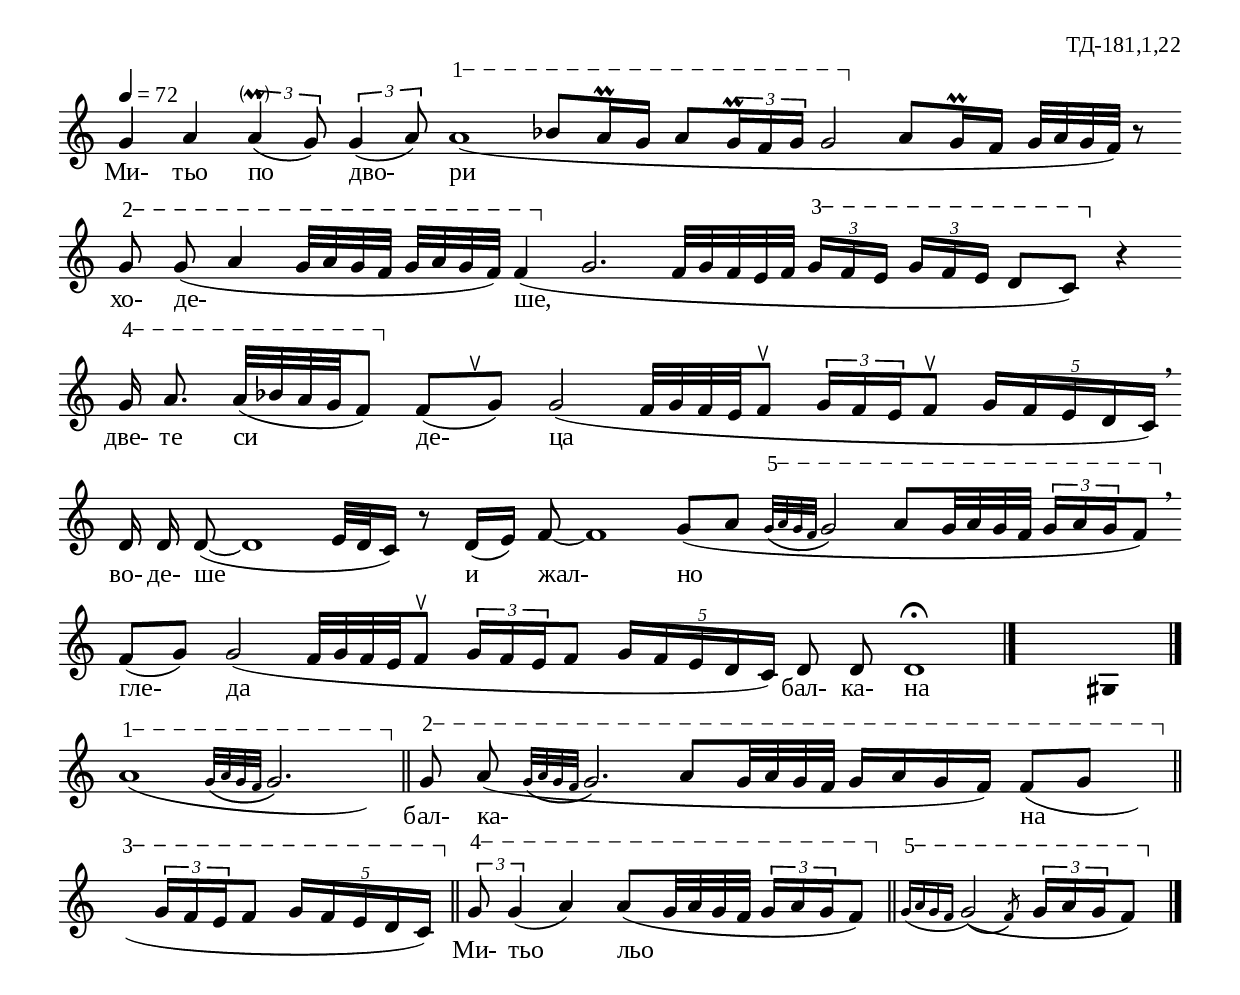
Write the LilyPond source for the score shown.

%{
td_181_1_22
%}

\include "td-preamble.ly"

\score {
\relative c'' {
\tempo 4 = 72
\cadenzaOn
\parS
g4 a \times 2/3 { a-\parenthesize\prall( g8) } \times 2/3 { g4( a8) } 
\varA
a1\startTextSpan( bes8[ a16\prall g] a8[ \times 2/3 { g16\prall f g] } g2\stopTextSpan 
a8[ g16\prall f] g32[ a g f]) r8
\bar ""
\varB
g8\startTextSpan\noBeam g( a4 g32[ a g f] g32[ a g f]) \bar "" f4\stopTextSpan( 
g2. f32[ g f e f] \bar ""
\varC
\times 2/3 { g16\startTextSpan[ f e] } \bar "" \times 2/3 { g16[ f e] } d8[ c\stopTextSpan]) r4
\bar ""
\varD
g'16\startTextSpan\noBeam a8.\noBeam \bar "" a32[( bes! a g f8\stopTextSpan])
\bar "" %%3
f8([ s^\ltoe g ]) \bar "" g2( f32[ g f e f8^\ltoe] \bar "" \times 2/3 { g16[ f e } f8^\ltoe] 
\times 4/5 { g16[ f e d c]) } \breathe
\bar ""
d16 d\noBeam d8(~ d1 e32[ d c16]) r8
\bar "" %% 4
d16[( e]) f8\noBeam~ f1 g8([ a] 
\varE
\grace { g32\startTextSpan[\( a g f] } g2\) 
\bar "" a8[ g32 a g f] \times 2/3 { g16[ a g } f8\stopTextSpan])  \breathe
\bar ""
f8([ g]) \bar "" g2( f32[ g f e f8^\ltoe] \times 2/3 { g16[ f e } f8] 
\times 4/5 { g16[ f e d c]) } d8 d\noBeam d1\fermata  
 \bar "|." 
 s4 \fixB gis, \fixC
  \bar "|." 
\varA
a'1\startTextSpan( \grace { g32[\( a g f] } g2.\) \hideNotes d16\stopTextSpan) \unHideNotes \bar "||"
\varB
g8\startTextSpan\noBeam a( \grace { g32[\( a g f] } g2.\) \bar "" a8[ g32 a g f] g16[ a g f]) 
f8([ g] \hideNotes d16\stopTextSpan) \unHideNotes \bar "||"
\varC
\hideNotes d16\startTextSpan( \unHideNotes \times 2/3 { g16[ f e } f8] \times 4/5 { g16[ f e d c\stopTextSpan]) } \bar "||"
\varD
\times 2/3 { g'8\startTextSpan\noBeam g4( } a) a8[( g32 a g f] \times 2/3 { g16[ a g } f8\stopTextSpan]) \bar "||"
\varE
\acciaccatura { g16\startTextSpan[ a g f] } 
\afterGrace g2(\( { \stdB f8\) \stdE } \times 2/3 { g16[ a g } f8\stopTextSpan])
 \bar "|."   
}
\addlyrics { Ми- тьо по дво- ри хо- де- ше, две- те си де- ца во- де- ше и 
жал- но гле- да бал- ка- на " " " "
бал- ка- на " " Ми- тьо льо }
%
\layout {
   \context { 
	    \Staff \remove "Time_signature_engraver" } 
  indent = #0
  line-width = 190\mm
  ragged-right=##f
}
%
\midi { 
	\context {
		\Score tempoWholesPerMinute = #(ly:make-moment 72 4)
		}
	}
}
%
\header{
  opus = "ТД-181,1,22"
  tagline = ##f
}


